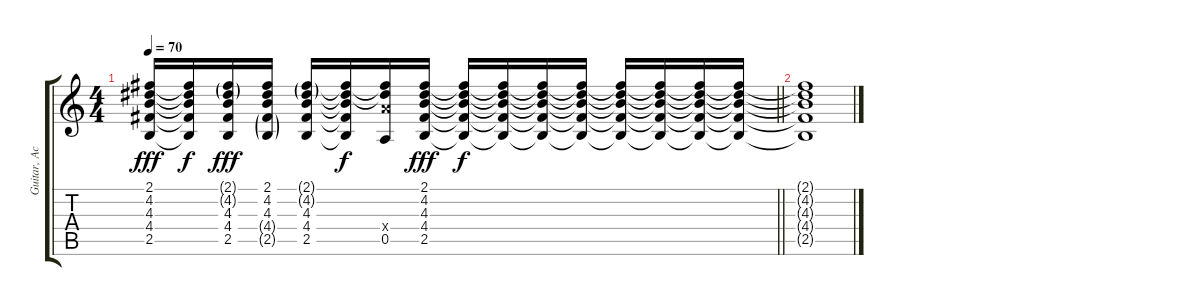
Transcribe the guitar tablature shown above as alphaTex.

\track ("Guitar, Acoustic" "Guitar, Ac") {instrument acousticguitarsteel}
\staff {score tabs}
\tuning (E4 B3 G3 D3 A2 E2) {hide}
\ts (4 4)
\tempo 70
\clef g2
\barLineRight lightlight
\ks c
(2.1 4.2 4.3 4.4 2.5).16{dy fff} (2.1{t} 4.2{t} 4.3{t} 4.4{t} 2.5{t}).16{dy f} (2.1{g} 4.2{g} 4.3 4.4 2.5).16{dy fff} (2.1 4.2 4.3 4.4{g} 2.5{g}).16 (2.1{g} 4.2{g} 4.3 4.4 2.5).16 (2.1{t} 4.2{t} 4.3{t} 4.4{t} 2.5{t}).16{dy f} (2.1{t} 4.2{t} 7.4{x} 0.5).16 (2.1 4.2 4.3 4.4 2.5).16{dy fff} (2.1{t} 4.2{t} 4.3{t} 4.4{t} 2.5{t}).16{dy f} (2.1{t} 4.2{t} 4.3{t} 4.4{t} 2.5{t}).16 (2.1{t} 4.2{t} 4.3{t} 4.4{t} 2.5{t}).16 (2.1{t} 4.2{t} 4.3{t} 4.4{t} 2.5{t}).16 (2.1{t} 4.2{t} 4.3{t} 4.4{t} 2.5{t}).16 (2.1{t} 4.2{t} 4.3{t} 4.4{t} 2.5{t}).16 (2.1{t} 4.2{t} 4.3{t} 4.4{t} 2.5{t}).16 (2.1{t} 4.2{t} 4.3{t} 4.4{t} 2.5{t}).16 |
(2.1{t} 4.2{t} 4.3{t} 4.4{t} 2.5{t}).1
